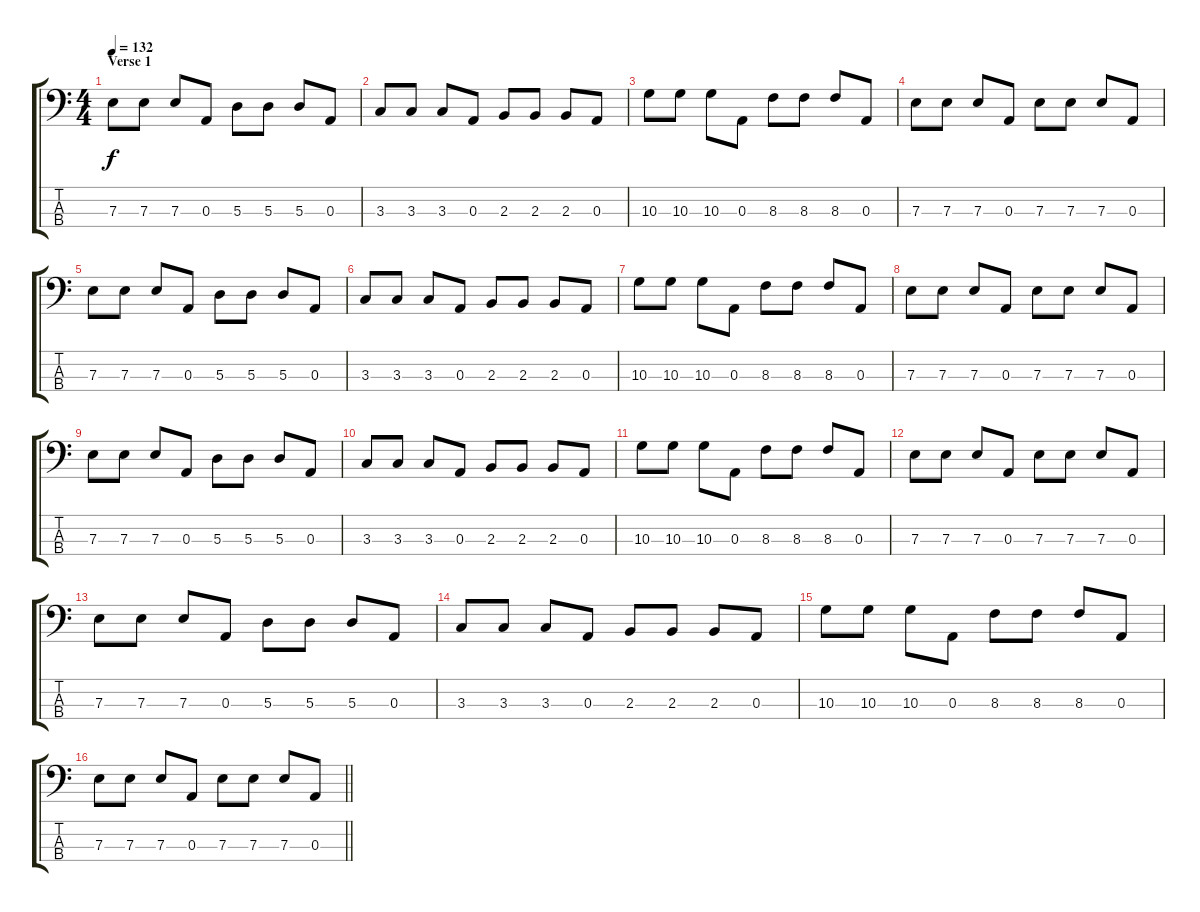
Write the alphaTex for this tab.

\track "" {instrument electricbassfinger}
\staff {score tabs}
\tuning (G2 D2 A1 E1) {hide}
\ts (4 4)
\section ("" "Verse 1")
\tempo 132
\clef f4
\ks c
7.3.8{dy f instrument electricbassfinger} 7.3.8 7.3.8 0.3.8 5.3.8 5.3.8 5.3.8 0.3.8 |
3.3.8 3.3.8 3.3.8 0.3.8 2.3.8 2.3.8 2.3.8 0.3.8 |
10.3.8 10.3.8 10.3.8 0.3.8 8.3.8 8.3.8 8.3.8 0.3.8 |
7.3.8 7.3.8 7.3.8 0.3.8 7.3.8 7.3.8 7.3.8 0.3.8 |
7.3.8 7.3.8 7.3.8 0.3.8 5.3.8 5.3.8 5.3.8 0.3.8 |
3.3.8 3.3.8 3.3.8 0.3.8 2.3.8 2.3.8 2.3.8 0.3.8 |
10.3.8 10.3.8 10.3.8 0.3.8 8.3.8 8.3.8 8.3.8 0.3.8 |
7.3.8 7.3.8 7.3.8 0.3.8 7.3.8 7.3.8 7.3.8 0.3.8 |
7.3.8 7.3.8 7.3.8 0.3.8 5.3.8 5.3.8 5.3.8 0.3.8 |
3.3.8 3.3.8 3.3.8 0.3.8 2.3.8 2.3.8 2.3.8 0.3.8 |
10.3.8 10.3.8 10.3.8 0.3.8 8.3.8 8.3.8 8.3.8 0.3.8 |
7.3.8 7.3.8 7.3.8 0.3.8 7.3.8 7.3.8 7.3.8 0.3.8 |
7.3.8 7.3.8 7.3.8 0.3.8 5.3.8 5.3.8 5.3.8 0.3.8 |
3.3.8 3.3.8 3.3.8 0.3.8 2.3.8 2.3.8 2.3.8 0.3.8 |
10.3.8 10.3.8 10.3.8 0.3.8 8.3.8 8.3.8 8.3.8 0.3.8 |
\barLineRight lightlight
7.3.8 7.3.8 7.3.8 0.3.8 7.3.8 7.3.8 7.3.8 0.3.8
